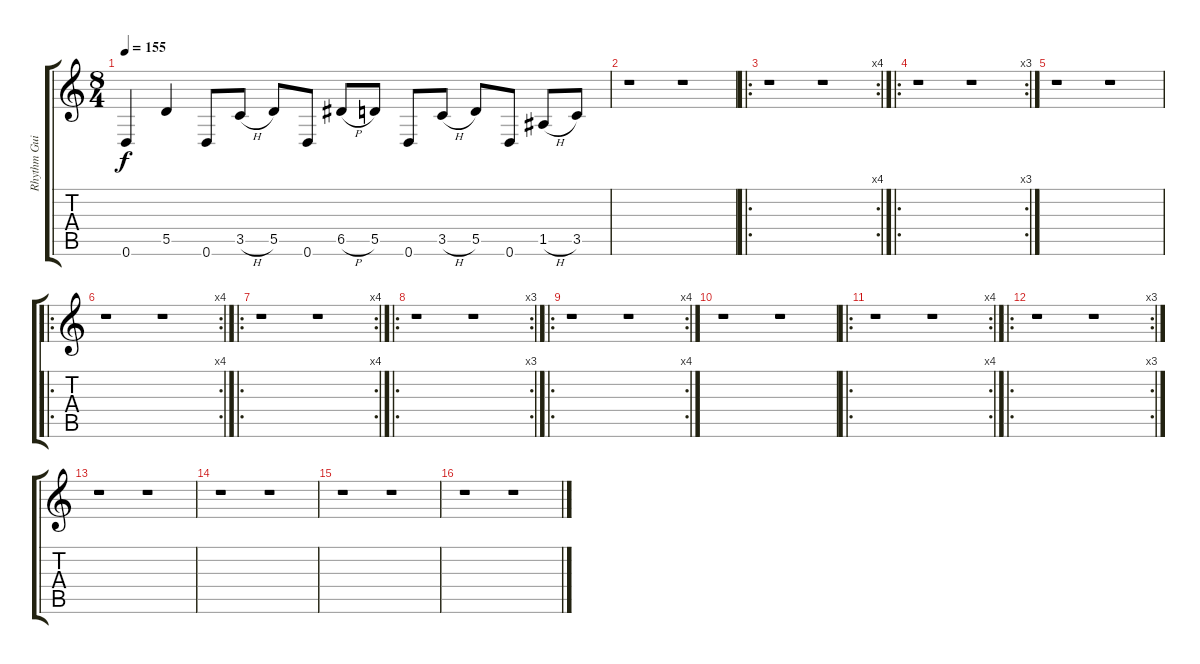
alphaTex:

\track ("Rhythm Guitar" "Rhythm Gui") {instrument electricguitarclean}
\staff {score tabs}
\tuning (E4 B3 G3 D3 A2 D2) {hide}
\ts (8 4)
\tempo 155
\clef g2
\ks c
0.6.4{dy f} 5.5.4 0.6.8 3.5{h}.8 5.5.8 0.6.8 6.5{h}.8 5.5.8 0.6.8 3.5{h}.8 5.5.8 0.6.8 1.5{h}.8 3.5.8 |
r.1 r.1 |
\ro
\rc 4
r.1 r.1 |
\ro
\rc 3
r.1 r.1 |
r.1 r.1 |
\ro
\rc 4
r.1 r.1 |
\ro
\rc 4
r.1 r.1 |
\ro
\rc 3
r.1 r.1 |
\ro
\rc 4
r.1 r.1 |
r.1 r.1 |
\ro
\rc 4
r.1 r.1 |
\ro
\rc 3
r.1 r.1 |
r.1 r.1 |
r.1 r.1 |
r.1 r.1 |
r.1 r.1
